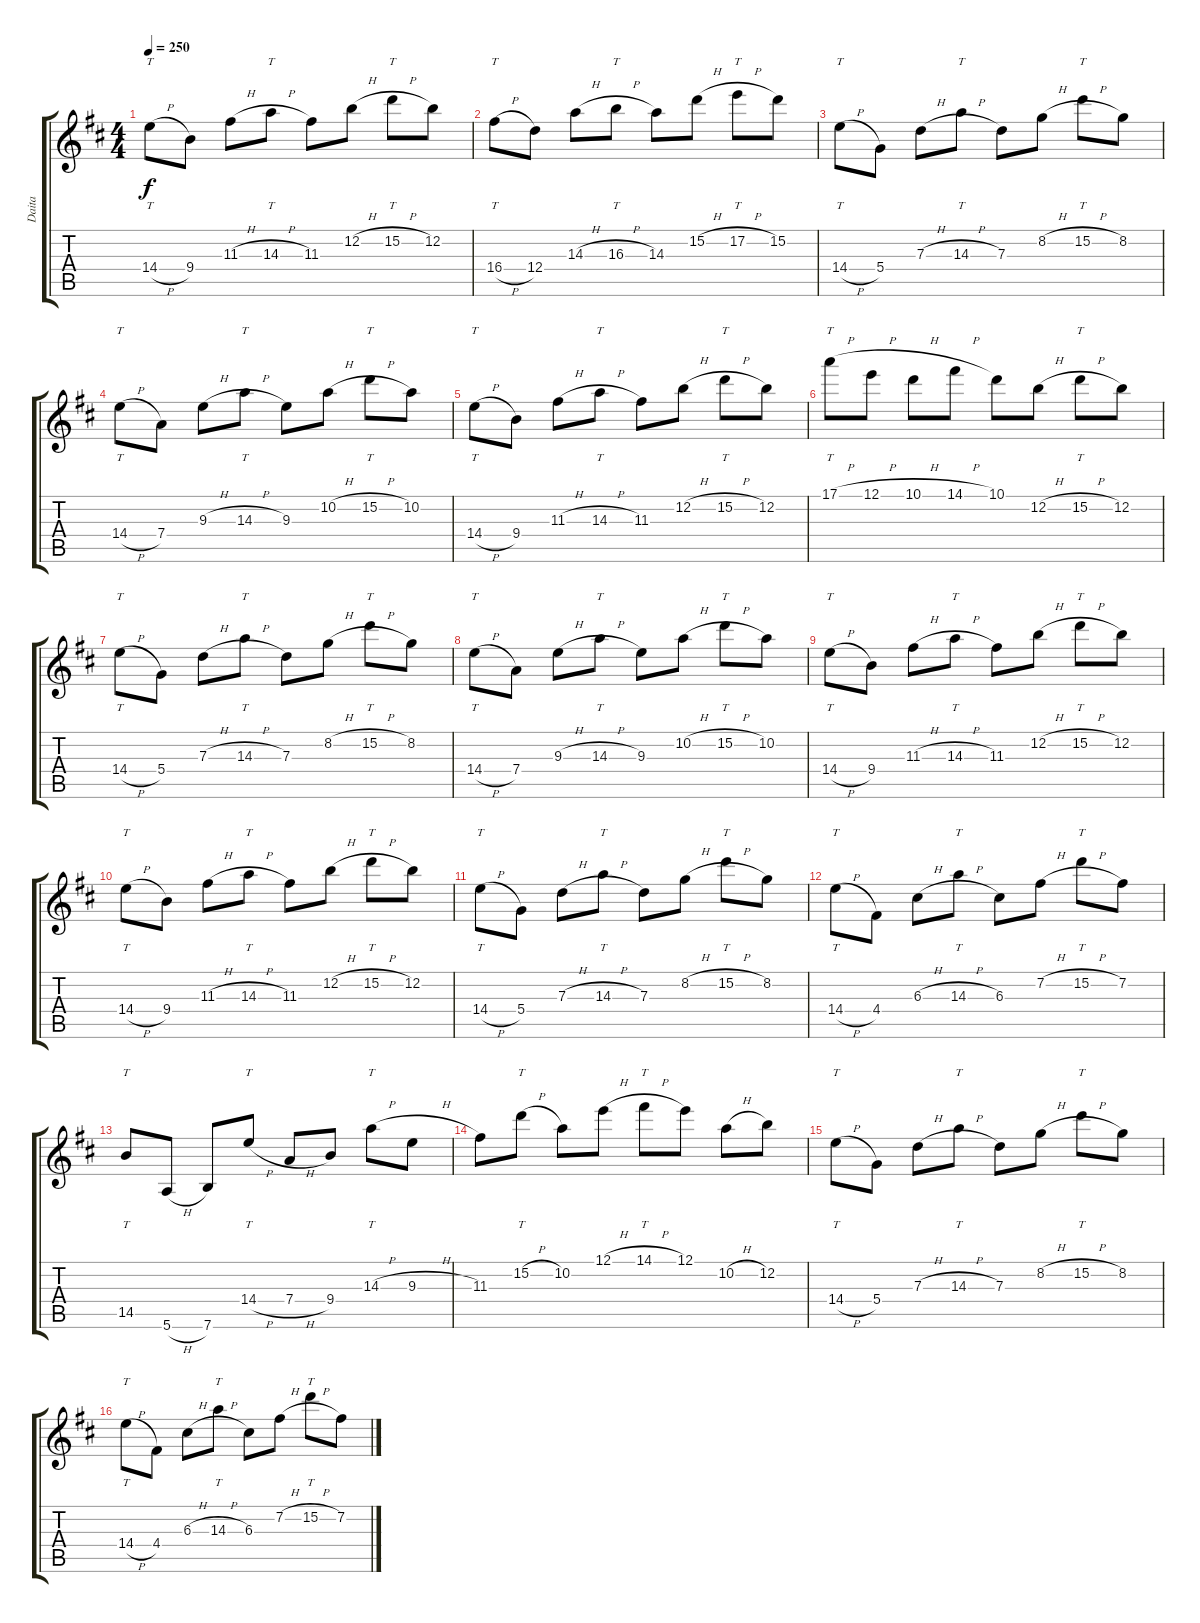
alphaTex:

\track ("Daita" "Daita") {instrument distortionguitar}
\staff {score tabs}
\tuning (E4 B3 G3 D3 A2 E2) {hide}
\ts (4 4)
\tempo 250
\clef g2
\ks d
14.4{h}.8{tt dy f} 9.4.8 11.3{h}.8 14.3{h}.8{tt} 11.3.8 12.2{h}.8 15.2{h}.8{tt} 12.2.8 |
16.4{h}.8{tt} 12.4.8 14.3{h}.8 16.3{h}.8{tt} 14.3.8 15.2{h}.8 17.2{h}.8{tt} 15.2.8 |
14.4{h}.8{tt} 5.4.8 7.3{h}.8 14.3{h}.8{tt} 7.3.8 8.2{h}.8 15.2{h}.8{tt} 8.2.8 |
14.4{h}.8{tt} 7.4.8 9.3{h}.8 14.3{h}.8{tt} 9.3.8 10.2{h}.8 15.2{h}.8{tt} 10.2.8 |
14.4{h}.8{tt} 9.4.8 11.3{h}.8 14.3{h}.8{tt} 11.3.8 12.2{h}.8 15.2{h}.8{tt} 12.2.8 |
17.1{h}.8{tt} 12.1{h}.8 10.1{h}.8 14.1{h}.8 10.1.8 12.2{h}.8 15.2{h}.8{tt} 12.2.8 |
14.4{h}.8{tt} 5.4.8 7.3{h}.8 14.3{h}.8{tt} 7.3.8 8.2{h}.8 15.2{h}.8{tt} 8.2.8 |
14.4{h}.8{tt} 7.4.8 9.3{h}.8 14.3{h}.8{tt} 9.3.8 10.2{h}.8 15.2{h}.8{tt} 10.2.8 |
14.4{h}.8{tt} 9.4.8 11.3{h}.8 14.3{h}.8{tt} 11.3.8 12.2{h}.8 15.2{h}.8{tt} 12.2.8 |
14.4{h}.8{tt} 9.4.8 11.3{h}.8 14.3{h}.8{tt} 11.3.8 12.2{h}.8 15.2{h}.8{tt} 12.2.8 |
14.4{h}.8{tt} 5.4.8 7.3{h}.8 14.3{h}.8{tt} 7.3.8 8.2{h}.8 15.2{h}.8{tt} 8.2.8 |
14.4{h}.8{tt} 4.4.8 6.3{h}.8 14.3{h}.8{tt} 6.3.8 7.2{h}.8 15.2{h}.8{tt} 7.2.8 |
14.5.8{tt} 5.6{h}.8 7.6.8 14.4{h}.8{tt} 7.4{h}.8 9.4.8 14.3{h}.8{tt} 9.3{h}.8 |
11.3.8 15.2{h}.8{tt} 10.2.8 12.1{h}.8 14.1{h}.8{tt} 12.1.8 10.2{h}.8 12.2.8 |
14.4{h}.8{tt} 5.4.8 7.3{h}.8 14.3{h}.8{tt} 7.3.8 8.2{h}.8 15.2{h}.8{tt} 8.2.8 |
14.4{h}.8{tt} 4.4.8 6.3{h}.8 14.3{h}.8{tt} 6.3.8 7.2{h}.8 15.2{h}.8{tt} 7.2.8
